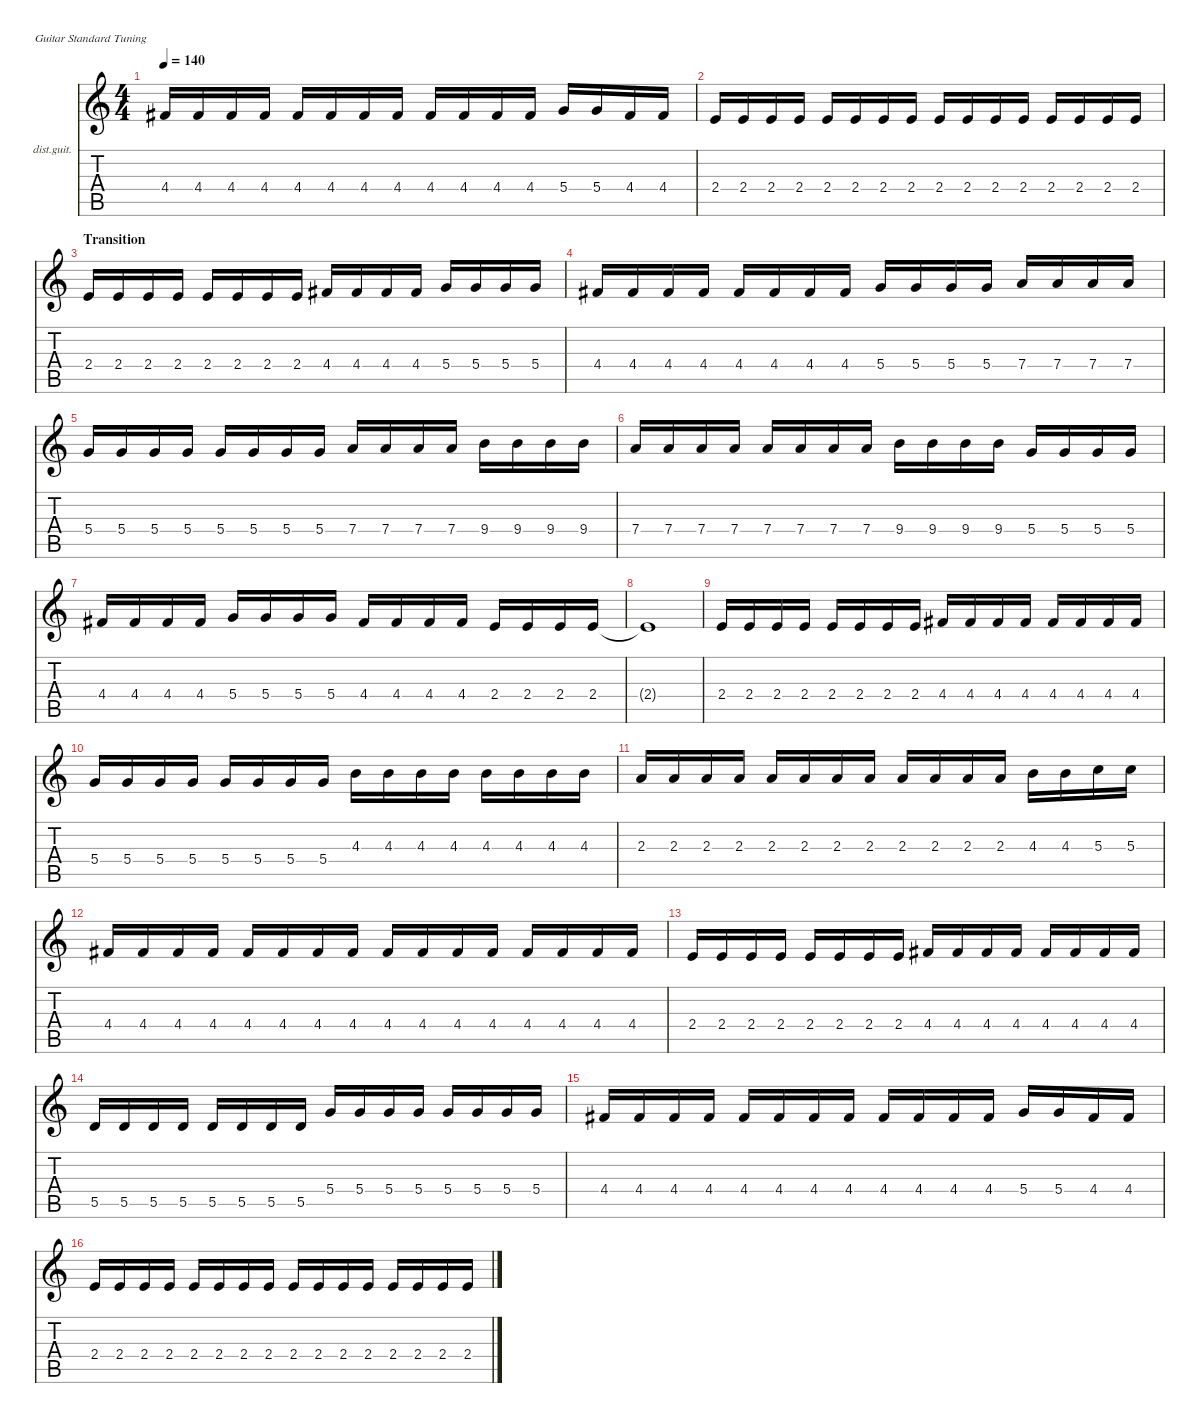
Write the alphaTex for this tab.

\defaultSystemsLayout 4
\hideDynamics
\bracketExtendMode nobrackets
\firstSystemTrackNameOrientation horizontal
\otherSystemsTrackNameOrientation horizontal
\track ("Lead Guitar" "dist.guit.") {solo instrument distortionguitar}
\staff {score tabs}
\tuning (E4 B3 G3 D3 A2 E2)
\ts (4 4)
\tempo 140
\clef g2
\ks c
4.4{acc #}.16{dy mf} 4.4{acc #}.16 4.4{acc #}.16 4.4{acc #}.16 4.4{acc #}.16 4.4{acc #}.16 4.4{acc #}.16 4.4{acc #}.16 4.4{acc #}.16 4.4{acc #}.16 4.4{acc #}.16 4.4{acc #}.16 5.4.16 5.4.16 4.4{acc #}.16 4.4{acc #}.16 |
2.4.16 2.4.16 2.4.16 2.4.16 2.4.16 2.4.16 2.4.16 2.4.16 2.4.16 2.4.16 2.4.16 2.4.16 2.4.16 2.4.16 2.4.16 2.4.16 |
\section ("" "Transition")
2.4.16 2.4.16 2.4.16 2.4.16 2.4.16 2.4.16 2.4.16 2.4.16 4.4{acc #}.16 4.4{acc #}.16 4.4{acc #}.16 4.4{acc #}.16 5.4.16 5.4.16 5.4.16 5.4.16 |
4.4{acc #}.16 4.4{acc #}.16 4.4{acc #}.16 4.4{acc #}.16 4.4{acc #}.16 4.4{acc #}.16 4.4{acc #}.16 4.4{acc #}.16 5.4.16 5.4.16 5.4.16 5.4.16 7.4.16 7.4.16 7.4.16 7.4.16 |
5.4.16 5.4.16 5.4.16 5.4.16 5.4.16 5.4.16 5.4.16 5.4.16 7.4.16 7.4.16 7.4.16 7.4.16 9.4.16 9.4.16 9.4.16 9.4.16 |
7.4.16 7.4.16 7.4.16 7.4.16 7.4.16 7.4.16 7.4.16 7.4.16 9.4.16 9.4.16 9.4.16 9.4.16 5.4.16 5.4.16 5.4.16 5.4.16 |
4.4{acc #}.16 4.4{acc #}.16 4.4{acc #}.16 4.4{acc #}.16 5.4.16 5.4.16 5.4.16 5.4.16 4.4{acc #}.16 4.4{acc #}.16 4.4{acc #}.16 4.4{acc #}.16 2.4.16 2.4.16 2.4.16 2.4.16 |
2.4{t}.1 |
2.4.16 2.4.16 2.4.16 2.4.16 2.4.16 2.4.16 2.4.16 2.4.16 4.4{acc #}.16 4.4{acc #}.16 4.4{acc #}.16 4.4{acc #}.16 4.4{acc #}.16 4.4{acc #}.16 4.4{acc #}.16 4.4{acc #}.16 |
5.4.16 5.4.16 5.4.16 5.4.16 5.4.16 5.4.16 5.4.16 5.4.16 4.3.16 4.3.16 4.3.16 4.3.16 4.3.16 4.3.16 4.3.16 4.3.16 |
2.3.16 2.3.16 2.3.16 2.3.16 2.3.16 2.3.16 2.3.16 2.3.16 2.3.16 2.3.16 2.3.16 2.3.16 4.3.16 4.3.16 5.3.16 5.3.16 |
4.4{acc #}.16 4.4{acc #}.16 4.4{acc #}.16 4.4{acc #}.16 4.4{acc #}.16 4.4{acc #}.16 4.4{acc #}.16 4.4{acc #}.16 4.4{acc #}.16 4.4{acc #}.16 4.4{acc #}.16 4.4{acc #}.16 4.4{acc #}.16 4.4{acc #}.16 4.4{acc #}.16 4.4{acc #}.16 |
2.4.16 2.4.16 2.4.16 2.4.16 2.4.16 2.4.16 2.4.16 2.4.16 4.4{acc #}.16 4.4{acc #}.16 4.4{acc #}.16 4.4{acc #}.16 4.4{acc #}.16 4.4{acc #}.16 4.4{acc #}.16 4.4{acc #}.16 |
5.5.16 5.5.16 5.5.16 5.5.16 5.5.16 5.5.16 5.5.16 5.5.16 5.4.16 5.4.16 5.4.16 5.4.16 5.4.16 5.4.16 5.4.16 5.4.16 |
4.4{acc #}.16 4.4{acc #}.16 4.4{acc #}.16 4.4{acc #}.16 4.4{acc #}.16 4.4{acc #}.16 4.4{acc #}.16 4.4{acc #}.16 4.4{acc #}.16 4.4{acc #}.16 4.4{acc #}.16 4.4{acc #}.16 5.4.16 5.4.16 4.4{acc #}.16 4.4{acc #}.16 |
2.4.16 2.4.16 2.4.16 2.4.16 2.4.16 2.4.16 2.4.16 2.4.16 2.4.16 2.4.16 2.4.16 2.4.16 2.4.16 2.4.16 2.4.16 2.4.16
